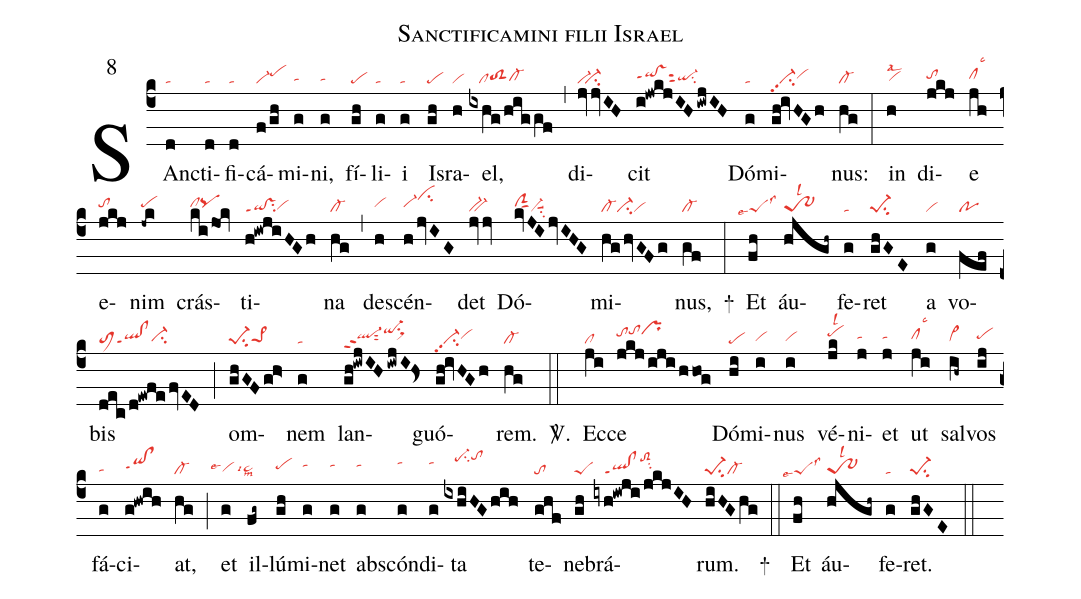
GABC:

name: Sanctificamini filii Israel;
mode: 8;
nabc-lines: 1;
%%
(c4)
SAnc(d|ta)ti(d|ta)fi(d|ta)cá(f/gh|vi-pehi)mi(g|tahg)ni,(g|tahg) fí(gh|pe)li(g|ta)i(g|ta) Is(gh|pe)ra(h|vi)el,(ixhg/higgf|///cltoS2hgcl-hg) (,)
di(jvjvIH|vi-``ci-)cit(i!jwkjIH/iwjIH|qihh!vshhppt1sut2qi-hgsu2) Dó(g|ta)mi(gh!ivHGh|vi-pp2su2vihh)nus:(hg|cl-) (:)
in(h|vihglsal2) di(jkj|tohh)e(jh|clhhlsc3) e(jkj|tohh)nim(-jk|pehh) crás(ki/jOk|clhhpqhh)ti(h!iwjiHGh|qi!vsppt1su2vihg)na(hg|cl-) (,)
de(h|vihh)scén(h/jvIG|vi-hhcihk)det(jvjv|bv-) Dó(kvJIjvIHG|clShhsut1vi-suu1su2)mi(hg/hvGFg|cl-ci-vi)nus,(gf|cl-) +(:)
Et(fh|```peSlss3lse7) áu(hjgh~|tr-~1lsl2)fe(g|ta)ret(ghGE|pe-1su2) a(g|vi) vo(fef|po)bis(dec/d!ewfe/fvED|toM1ql!clppt1ci-hg) (;)
om(ghGFgh>|pe-1su2pe>1hg)nem(g|ta) lan(gh!iwjIH/iwjI!Hs>|ql-hhppt2sut2qi-hjsu1sux1)guó(gh!ivHGh|vi-pp2su2vihh)rem.(hg|cl-) <sp>V/</sp>.(::)
Ec(ji|cl)ce(jkj/ijihhog|tohitohjprhj) Dó(hi|pe)mi(i|vihg)nus(i|vihg) vé(jk|pehilsl2)ni(j|tahh)et(j|tahh) ut(ji|clhhlsc3) sal(ih~|vi>hg)vos(ij|pehh) fá(g|tahg)ci(g!hwih|qihh!clhhppt1)at,(hg|cl-) (;)
et(g|```vihglse4) il(fg~|```ta>hglsm8lsi4)lú(gh|pehh)mi(g|tahi)net(g|tahi) abs(g|tahi)cón(g|tahj)di(g|tahj)ta(ixhiHGhih|///pe-hksu2tohl) te(ghf|to)ne(gh|peS)brá(iyh!iwji/jkjIH|///ql!clppt1toS2hksu2)rum.(hiHGhg|pe-1su2cl-) +(::)
Et(fh|```peSlss3lse7) áu(hjgh~|tr-~1lsl2)fe(g|ta)ret.(ghGE|pe-1su2) (::)
